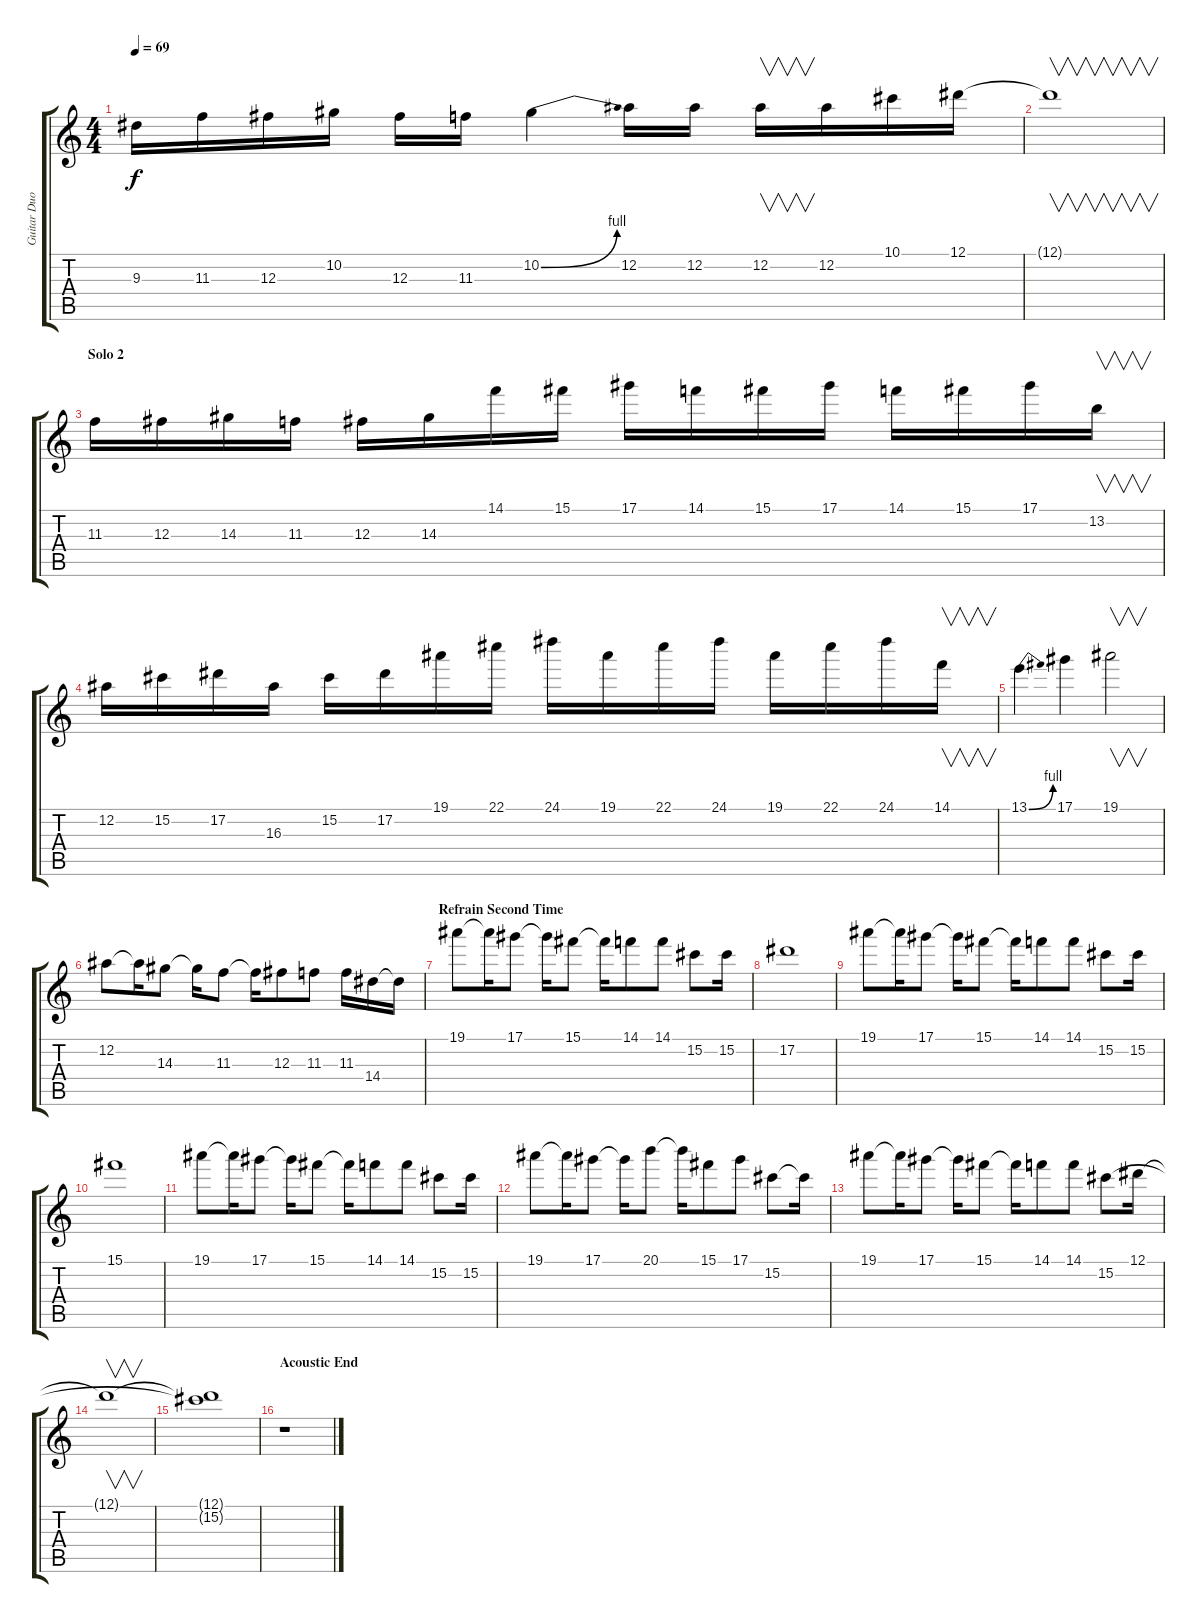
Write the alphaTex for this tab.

\track ("Guitar Duo" "Guitar Duo") {instrument overdrivenguitar}
\staff {score tabs}
\tuning (Eb4 Bb3 Gb3 Db3 Ab2 Eb2) {hide}
\ts (4 4)
\tempo 69
\clef g2
\ks c
9.3.16{dy f} 11.3.16 12.3.16 10.2.16 12.3.16 11.3.16 10.2{be (bend 0 0 60 4)}.4 12.2.16 12.2.16 12.2.16{v} 12.2.16 10.1.16 12.1.16 |
12.1{t}.1{v} |
\section ("" "Solo 2")
11.3.16 12.3.16 14.3.16 11.3.16 12.3.16 14.3.16 14.1.16 15.1.16 17.1.16 14.1.16 15.1.16 17.1.16 14.1.16 15.1.16 17.1.16 13.2.16{v} |
12.2.16 15.2.16 17.2.16 16.3.16 15.2.16 17.2.16 19.1.16 22.1.16 24.1.16 19.1.16 22.1.16 24.1.16 19.1.16 22.1.16 24.1.16 14.1.16{v} |
13.1{be (bend 0 0 60 4)}.4 17.1.4 19.1.2{v} |
12.2.8 12.2{t}.16 14.3.8 14.3{t}.16 11.3.8 11.3{t}.16 12.3.8 11.3.8 11.3.16 14.4.16 14.4{t}.16 |
\section ("" "Refrain Second Time")
19.1.8 19.1{t}.16 17.1.8 17.1{t}.16 15.1.8 15.1{t}.16 14.1.8 14.1.8 15.2.8 15.2.16 |
17.2.1 |
19.1.8 19.1{t}.16 17.1.8 17.1{t}.16 15.1.8 15.1{t}.16 14.1.8 14.1.8 15.2.8 15.2.16 |
15.1.1 |
19.1.8 19.1{t}.16 17.1.8 17.1{t}.16 15.1.8 15.1{t}.16 14.1.8 14.1.8 15.2.8 15.2.16 |
19.1.8 19.1{t}.16 17.1.8 17.1{t}.16 20.1.8 20.1{t}.16 15.1.8 17.1.8 15.2.8 15.2{t}.16 |
19.1.8 19.1{t}.16 17.1.8 17.1{t}.16 15.1.8 15.1{t}.16 14.1.8 14.1.8 15.2.8 12.1.16 |
12.1{t}.1{v} |
(12.1{t} 15.2{t}).1{volume 0} |
\section ("" "Acoustic End")
r.1
